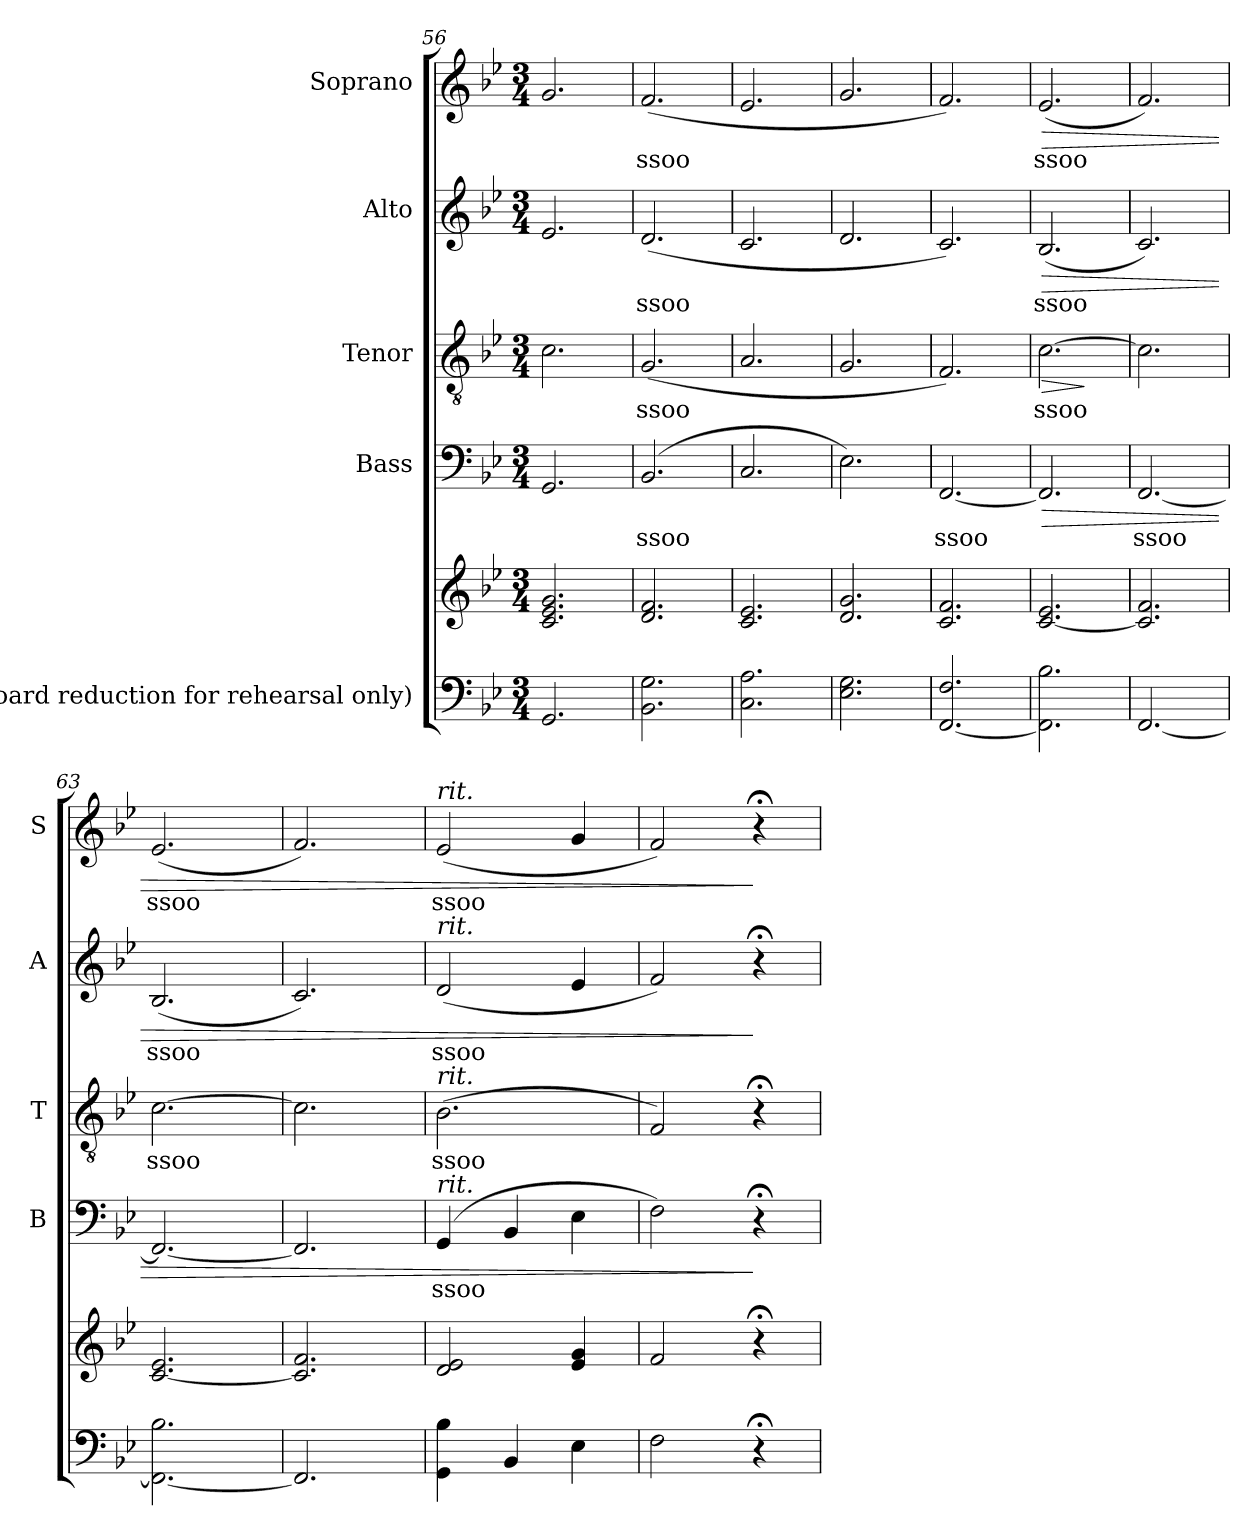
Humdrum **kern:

**kern	**kern	**kern	**text	**dynam	**kern	**text	**dynam	**kern	**text	**dynam	**kern	**text	**dynam
*part5	*part5	*part4	*part4	*part4	*part3	*part3	*part3	*part2	*part2	*part2	*part1	*part1	*part1
*staff6	*staff5	*staff4	*staff4	*staff4	*staff3	*staff3	*staff3	*staff2	*staff2	*staff2	*staff1	*staff1	*staff1
*I"(keyboard reduction for rehearsal only)	*	*I"Bass	*	*	*I"Tenor	*	*	*I"Alto	*	*	*I"Soprano	*	*
*	*	*I'B	*	*	*I'T	*	*	*I'A	*	*	*I'S	*	*
*clefF4	*clefG2	*clefF4	*	*	*clefGv2	*	*	*clefG2	*	*	*clefG2	*	*
*k[b-e-]	*k[b-e-]	*k[b-e-]	*	*	*k[b-e-]	*	*	*k[b-e-]	*	*	*k[b-e-]	*	*
*B-:	*B-:	*B-:	*	*	*B-:	*	*	*B-:	*	*	*B-:	*	*
*M3/4	*M3/4	*M3/4	*	*	*M3/4	*	*	*M3/4	*	*	*M3/4	*	*
=56	=56	=56	=56	=56	=56	=56	=56	=56	=56	=56	=56	=56	=56
2.GG/	2.c/ 2.e-/ 2.g/	2.GG/	.	.	2.c\	.	.	2.e-/	.	.	2.g/	.	.
=57	=57	=57	=57	=57	=57	=57	=57	=57	=57	=57	=57	=57	=57
!	!	!	!LO:LY:b	!	!	!	!	!	!	!	!	!	!
!	!	!	!	!	!	!LO:LY:b	!	!	!	!	!	!	!
!	!	!	!	!	!	!	!	!	!LO:LY:b	!	!	!	!
!	!	!	!	!	!	!	!	!	!	!	!	!LO:LY:b	!
2.BB-\ 2.G\	2.d/ 2.f/	(2.BB-/	ssoo	.	(<2.G/	ssoo	.	(2.d/	ssoo	.	(2.f/	ssoo	.
=58	=58	=58	=58	=58	=58	=58	=58	=58	=58	=58	=58	=58	=58
2.C\ 2.A\	2.c/ 2.e-/	2.C/	.	.	2.A/	.	.	2.c/	.	.	2.e-/	.	.
=59	=59	=59	=59	=59	=59	=59	=59	=59	=59	=59	=59	=59	=59
2.E-\ 2.G\	2.d/ 2.g/	2.E-\)	.	.	2.G/	.	.	2.d/	.	.	2.g/	.	.
=60	=60	=60	=60	=60	=60	=60	=60	=60	=60	=60	=60	=60	=60
!	!	!	!LO:LY:b	!	!	!	!	!	!	!	!	!	!
[2.FF/ 2.F/	2.c/ 2.f/	[2.FF/	ssoo	.	2.F/)	.	.	2.c/)	.	.	2.f/)	.	.
=61	=61	=61	=61	=61	=61	=61	=61	=61	=61	=61	=61	=61	=61
!	!	!	!	!LO:HP:b	!	!	!	!	!	!	!	!	!
!	!	!	!	!	!	!LO:LY:b	!LO:HP:b	!	!	!	!	!	!
!	!	!	!	!	!	!	!	!	!LO:LY:b	!LO:HP:b	!	!	!
!	!	!	!	!	!	!	!	!	!	!	!	!LO:LY:b	!LO:HP:b
2.FF\] 2.B-\	[2.c/ 2.e-/	2.FF/]	.	>	[2.c\	ssoo	>	(2.B-/	ssoo	>	(2.e-/	ssoo	>
.	.	.	.	.	.	.	]	.	.	.	.	.	.
=62	=62	=62	=62	=62	=62	=62	=62	=62	=62	=62	=62	=62	=62
!	!	!	!LO:LY:b	!	!	!	!	!	!	!	!	!	!
[2.FF/	2.c/] 2.f/	[2.FF/	ssoo	.	2.c\]	.	.	2.c/)	.	.	2.f/)	.	.
=63	=63	=63	=63	=63	=63	=63	=63	=63	=63	=63	=63	=63	=63
!	!	!	!	!	!	!LO:LY:b	!	!	!	!	!	!	!
!	!	!	!	!	!	!	!	!	!LO:LY:b	!	!	!	!
!	!	!	!	!	!	!	!	!	!	!	!	!LO:LY:b	!
2.FF\_ 2.B-\	[2.c/ 2.e-/	2.FF/_	.	.	[2.c\	ssoo	.	(2.B-/	ssoo	.	(2.e-/	ssoo	.
=64	=64	=64	=64	=64	=64	=64	=64	=64	=64	=64	=64	=64	=64
2.FF/]	2.c/] 2.f/	2.FF/]	.	.	2.c\]	.	.	2.c/)	.	.	2.f/)	.	.
!!LO:PB:g=z
=65	=65	=65	=65	=65	=65	=65	=65	=65	=65	=65	=65	=65	=65
!	!	!	!LO:LY:b	!	!	!	!	!	!	!	!	!	!
!	!	!	!	!	!	!LO:LY:b	!	!	!	!	!	!	!
!	!	!	!	!	!	!	!	!	!LO:LY:b	!	!	!	!
!	!	!	!	!	!	!	!	!	!	!	!LO:TX:a:i:t=rit.	!	!
!	!	!	!	!	!	!	!	!LO:TX:a:i:t=rit.	!	!	!	!	!
!	!	!	!	!	!LO:TX:a:i:t=rit.	!	!	!	!	!	!	!	!
!	!	!LO:TX:a:i:t=rit.	!	!	!	!	!	!	!	!	!	!	!
!	!	!	!	!	!	!	!	!	!	!	!	!LO:LY:b	!
4GG\ 4B-\	2d/ 2e-/	(4GG/	ssoo	.	(>2.B-\	ssoo	.	(<2d/	ssoo	.	(<2e-/	ssoo	.
4BB-/	.	4BB-/	.	.	.	.	.	.	.	.	.	.	.
4E-\	4e-/ 4g/	4E-\	.	.	.	.	.	4e-/	.	.	4g/	.	.
=66	=66	=66	=66	=66	=66	=66	=66	=66	=66	=66	=66	=66	=66
2F\	2f/	2F\)	.	.	2F/)	.	.	2f/)	.	.	2f/)	.	.
4r;<	4r;<	4r;<	.	]	4r;<	.	.	4r;<	.	]	4r;<	.	]
=	=	=	=	=	=	=	=	=	=	=	=	=	=
*-	*-	*-	*-	*-	*-	*-	*-	*-	*-	*-	*-	*-	*-
